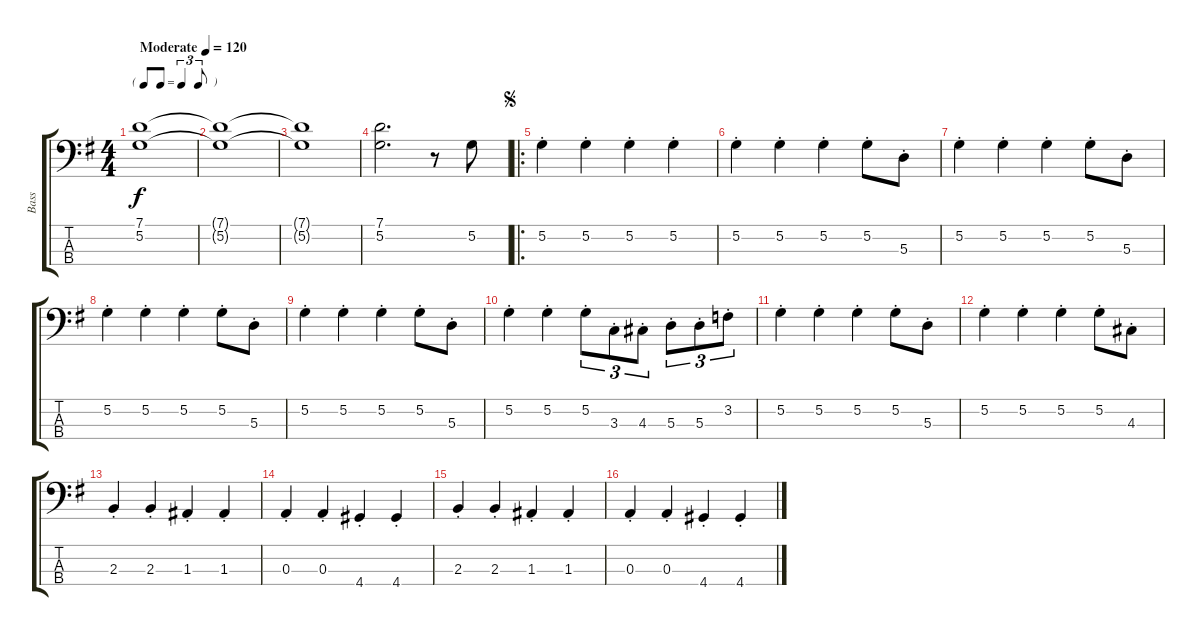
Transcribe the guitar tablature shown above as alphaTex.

\track ("Bass" "Bass") {instrument electricbassfinger}
\staff {score tabs}
\tuning (G2 D2 A1 E1) {hide}
\ts (4 4)
\tf triplet8th
\tempo (120 "Moderate")
\clef f4
\ks g
(7.1 5.2).1{dy f instrument electricbassfinger} |
(7.1{t} 5.2{t}).1 |
(7.1{t} 5.2{t}).1 |
(7.1 5.2).2{d} r.8 5.2.8 |
\ro
\jump segno
5.2{st}.4 5.2{st}.4 5.2{st}.4 5.2{st}.4 |
5.2{st}.4 5.2{st}.4 5.2{st}.4 5.2{st}.8 5.3{st}.8 |
5.2{st}.4 5.2{st}.4 5.2{st}.4 5.2{st}.8 5.3{st}.8 |
5.2{st}.4 5.2{st}.4 5.2{st}.4 5.2{st}.8 5.3{st}.8 |
5.2{st}.4 5.2{st}.4 5.2{st}.4 5.2{st}.8 5.3{st}.8 |
5.2{st}.4 5.2{st}.4 5.2{st}.8{tu (3 2)} 3.3{st}.8{tu (3 2)} 4.3{st}.8{tu (3 2)} 5.3{st}.8{tu (3 2)} 5.3{st}.8{tu (3 2)} 3.2{st}.8{tu (3 2)} |
5.2{st}.4 5.2{st}.4 5.2{st}.4 5.2{st}.8 5.3{st}.8 |
5.2{st}.4 5.2{st}.4 5.2{st}.4 5.2{st}.8 4.3{st}.8 |
2.3{st}.4 2.3{st}.4 1.3{st}.4 1.3{st}.4 |
0.3{st}.4 0.3{st}.4 4.4{st}.4 4.4{st}.4 |
2.3{st}.4 2.3{st}.4 1.3{st}.4 1.3{st}.4 |
0.3{st}.4 0.3{st}.4 4.4{st}.4 4.4{st}.4
